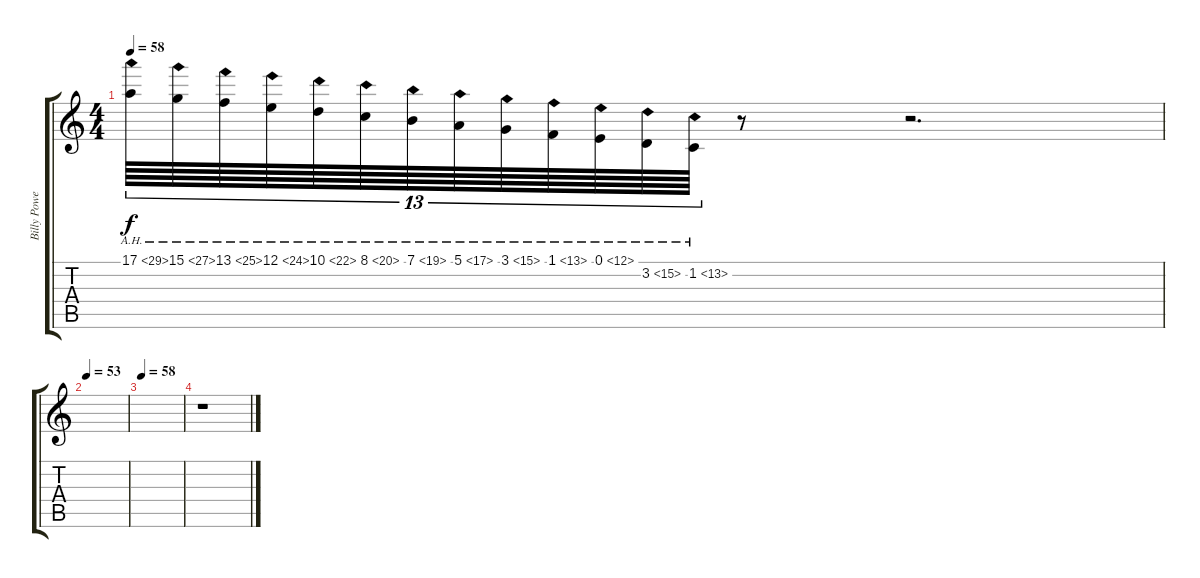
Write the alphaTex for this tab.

\track ("Billy Powell (keyboard right hand)" "Billy Powe") {instrument acousticgrandpiano}
\staff {score tabs}
\tuning (E4 B3 G3 D3 A2 E2) {hide}
\ts (4 4)
\tempo 58
\clef g2
\ks c
17.1{ah 12}.64{tu (13 8) dy f} 15.1{ah 12}.64{tu (13 8)} 13.1{ah 12}.64{tu (13 8)} 12.1{ah 12}.64{tu (13 8)} 10.1{ah 12}.64{tu (13 8)} 8.1{ah 12}.64{tu (13 8)} 7.1{ah 12}.64{tu (13 8)} 5.1{ah 12}.64{tu (13 8)} 3.1{ah 12}.64{tu (13 8)} 1.1{ah 12}.64{tu (13 8)} 0.1{ah 12}.64{tu (13 8)} 3.2{ah 12}.64{tu (13 8)} 1.2{ah 12}.64{tu (13 8)} r.8 r.2{d volume 10} |
\tempo 53
|
\tempo 58
|
r.1
